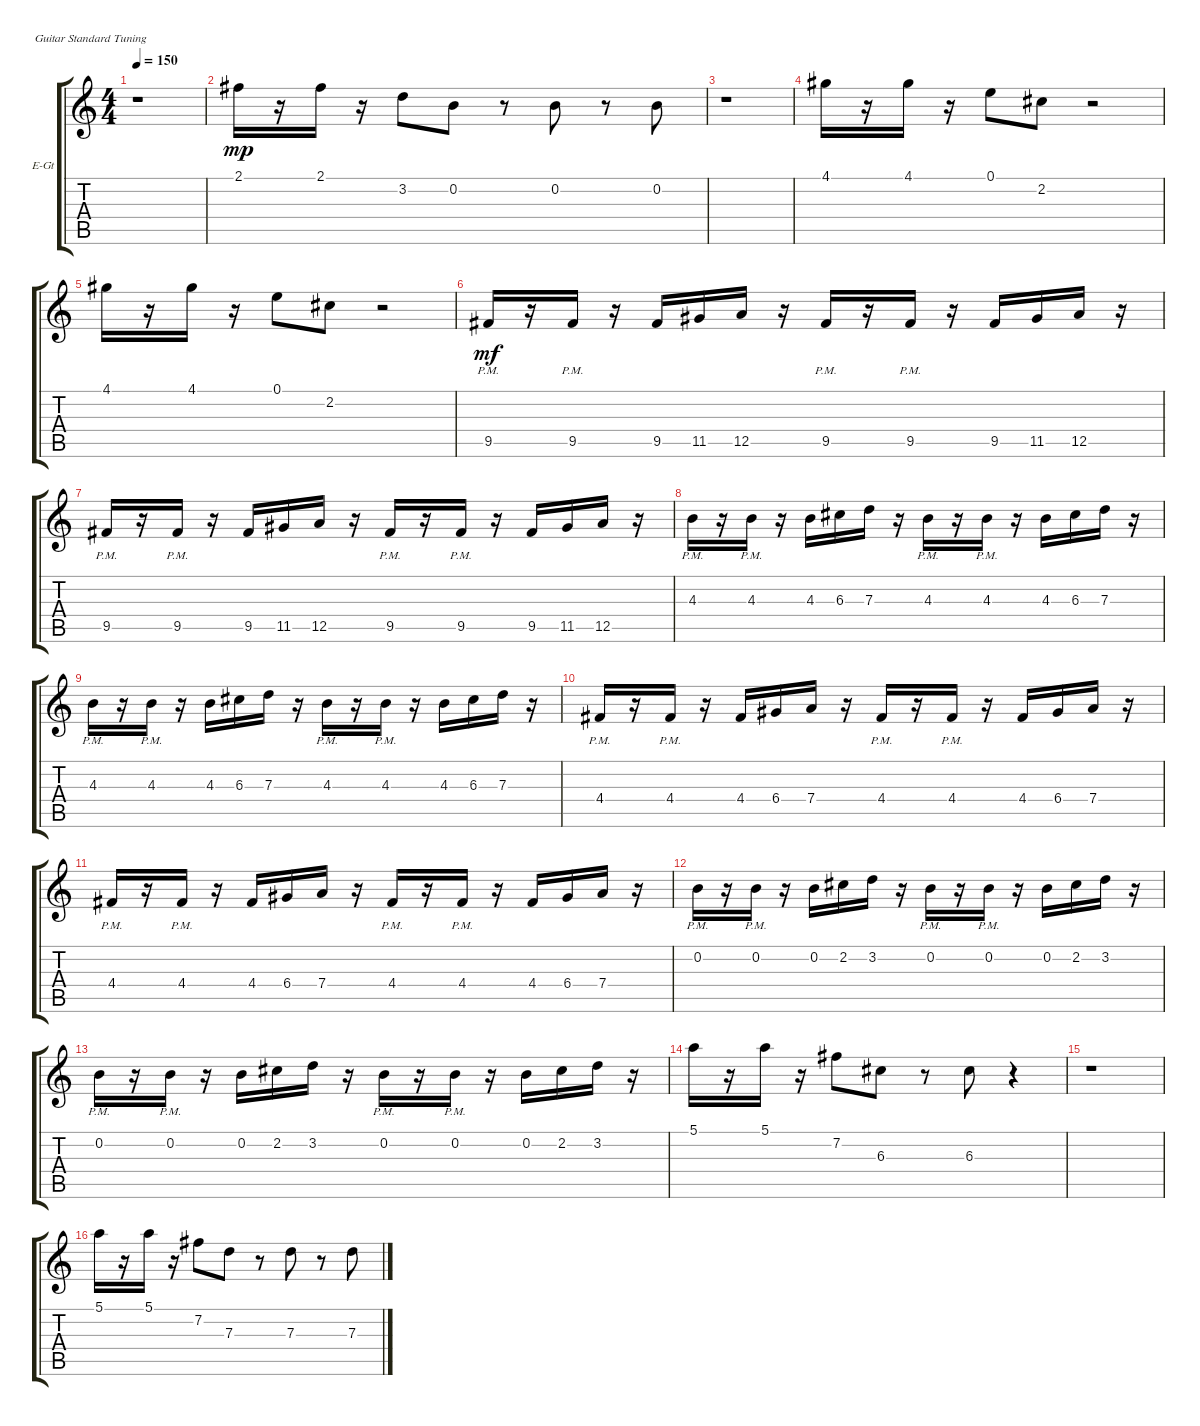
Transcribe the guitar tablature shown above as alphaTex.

\bracketExtendMode groupsimilarinstruments
\firstSystemTrackNameOrientation horizontal
\otherSystemsTrackNameOrientation horizontal
\track ("Electric Guitar Solo" "E-Gt") {solo instrument overdrivenguitar}
\staff {score tabs}
\tuning (E4 B3 G3 D3 A2 E2)
\ts (4 4)
\tempo 150
\clef g2
\scale
0.333333
\ks c
r.1{dy mp} |
\scale
0.333333 2.1.16 r.16 2.1.16 r.16 3.2.8 0.2.8 r.8 0.2.8 r.8 0.2.8 |
\scale
0.333333 r.1 |
\scale
0.333333 4.1.16 r.16 4.1.16 r.16 0.1.8 2.2.8 r.2 |
\scale
0.333333 4.1.16 r.16 4.1.16 r.16 0.1.8 2.2.8 r.2 |
\scale
0.333333 9.5{pm}.16{dy mf} r.16 9.5{pm}.16 r.16 9.5.16 11.5.16 12.5.16 r.16 9.5{pm}.16 r.16 9.5{pm}.16 r.16 9.5.16 11.5.16 12.5.16 r.16 |
\scale
0.333333 9.5{pm}.16 r.16 9.5{pm}.16 r.16 9.5.16 11.5.16 12.5.16 r.16 9.5{pm}.16 r.16 9.5{pm}.16 r.16 9.5.16 11.5.16 12.5.16 r.16 |
\scale
0.333333 4.3{pm}.16 r.16 4.3{pm}.16 r.16 4.3.16 6.3.16 7.3.16 r.16 4.3{pm}.16 r.16 4.3{pm}.16 r.16 4.3.16 6.3.16 7.3.16 r.16 |
\scale
0.333333 4.3{pm}.16 r.16 4.3{pm}.16 r.16 4.3.16 6.3.16 7.3.16 r.16 4.3{pm}.16 r.16 4.3{pm}.16 r.16 4.3.16 6.3.16 7.3.16 r.16 |
\scale
0.333333 4.4{pm}.16 r.16 4.4{pm}.16 r.16 4.4.16 6.4.16 7.4.16 r.16 4.4{pm}.16 r.16 4.4{pm}.16 r.16 4.4.16 6.4.16 7.4.16 r.16 |
\scale
0.333333 4.4{pm}.16 r.16 4.4{pm}.16 r.16 4.4.16 6.4.16 7.4.16 r.16 4.4{pm}.16 r.16 4.4{pm}.16 r.16 4.4.16 6.4.16 7.4.16 r.16 |
\scale
0.333333 0.2{pm}.16 r.16 0.2{pm}.16 r.16 0.2.16 2.2.16 3.2.16 r.16 0.2{pm}.16 r.16 0.2{pm}.16 r.16 0.2.16 2.2.16 3.2.16 r.16 |
\scale
0.333333 0.2{pm}.16 r.16 0.2{pm}.16 r.16 0.2.16 2.2.16 3.2.16 r.16 0.2{pm}.16 r.16 0.2{pm}.16 r.16 0.2.16 2.2.16 3.2.16 r.16 |
\scale
0.333333 5.1.16 r.16 5.1.16 r.16 7.2.8 6.3.8 r.8 6.3.8 r.4 |
\scale
0.333333 r.1 |
\scale
0.333333 5.1.16 r.16 5.1.16 r.16 7.2.8 7.3.8 r.8 7.3.8 r.8 7.3.8
